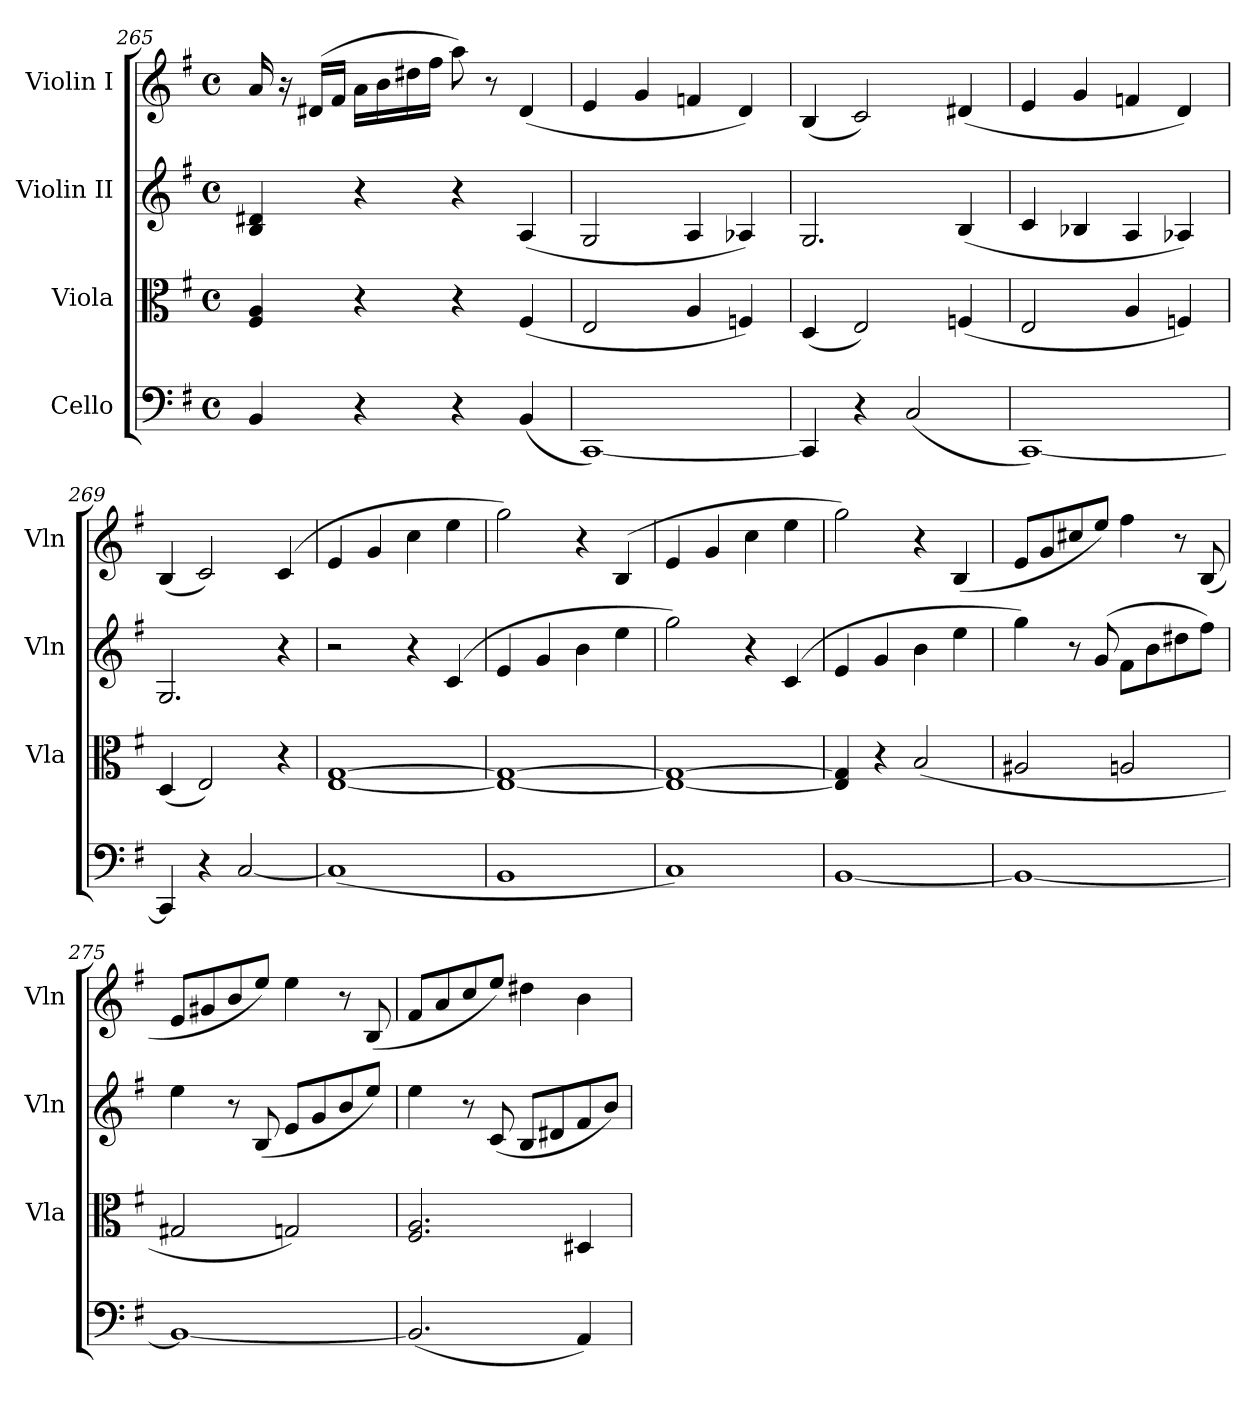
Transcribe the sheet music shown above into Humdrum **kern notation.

**kern	**kern	**kern	**kern
*part4	*part3	*part2	*part1
*staff4	*staff3	*staff2	*staff1
*I"Cello	*I"Viola	*I"Violin II	*I"Violin I
*	*I'Vla	*I'Vln	*I'Vln
*clefF4	*clefC3	*clefG2	*clefG2
*k[f#]	*k[f#]	*k[f#]	*k[f#]
*M4/4	*M4/4	*M4/4	*M4/4
*met(c)	*met(c)	*met(c)	*met(c)
=265	=265	=265	=265
4BB/	4F#/ 4A/	4B/ 4d#X/	16a/
.	.	.	16r
.	.	.	(>16d#X/LL
.	.	.	16f#/JJ
4r	4r	4r	16a\LL
.	.	.	16b\
.	.	.	16dd#X\
.	.	.	16ff#\JJ
4r	4r	4r	8aa\)
.	.	.	8r
(<4BB/	(<4F#/	(<4A/	(<4d#/
=266	=266	=266	=266
[1CC)	2E/	2G/	4e/
.	.	.	4g/
.	4A/	4A/	4fn/
.	4Fn/)	4A-X/)	4d/)
=267	=267	=267	=267
4CC/]	(<4D/	2.G/	(<4B/
4r	2E/)	.	2c/)
(<2C/	.	.	.
.	(<4Fn/	(<4B/	(<4d#X/
=268	=268	=268	=268
[1CC)	2E/	4c/	4e/
.	.	4B-X/	4g/
.	4A/	4A/	4fn/
.	4Fn/)	4A-X/)	4d/)
=269	=269	=269	=269
4CC/]	(<4D/	2.G/	(<4B/
4r	2E/)	.	2c/)
[2C/	.	.	.
.	4r	4r	(>4c/
=270	=270	=270	=270
(>1C]	[1E [1G	2r	4e/
.	.	.	4g/
.	.	4r	4cc\
.	.	(>4c/	4ee\
=271	=271	=271	=271
1BB	1E_ 1G_	4e/	2gg\)
.	.	4g/	.
.	.	4b\	4r
.	.	4ee\	(>4B/
=272	=272	=272	=272
1C)	1E_ 1G_	2gg\)	4e/
.	.	.	4g/
.	.	4r	4cc\
.	.	(>4c/	4ee\
=273	=273	=273	=273
[1BB	4E/] 4G/]	4e/	2gg\)
.	4r	4g/	.
.	(>2B/	4b\	4r
.	.	4ee\	(<4B/
!!LO:LB:g=z
=274	=274	=274	=274
1BB_	2A#X/	4gg\)	8e/L
.	.	.	8g/
.	.	8r	8cc#X/
.	.	(>8g/	8ee/J)
.	2An/	8f#\L	4ff#\
.	.	8b\	.
.	.	8dd#X\	8r
.	.	8ff#\J)	(<8B/
=275	=275	=275	=275
1BB_	2G#X/	4ee\	8e/L
.	.	.	8g#X/
.	.	8r	8b/
.	.	(<8B/	8ee/J)
.	2Gn/)	8e/L	4ee\
.	.	8g/	.
.	.	8b/	8r
.	.	8ee/J)	(<8B/
=276	=276	=276	=276
(<2.BB/]	2.F#/ 2.A/	4ee\	8f#/L
.	.	.	8a/
.	.	8r	8cc/
.	.	(<8c/	8ee/J)
.	.	8B/L	4dd#X\
.	.	8d#X/	.
4AA/)	4D#X/	8f#/	4b\
.	.	8b/J)	.
=	=	=	=
*-	*-	*-	*-
